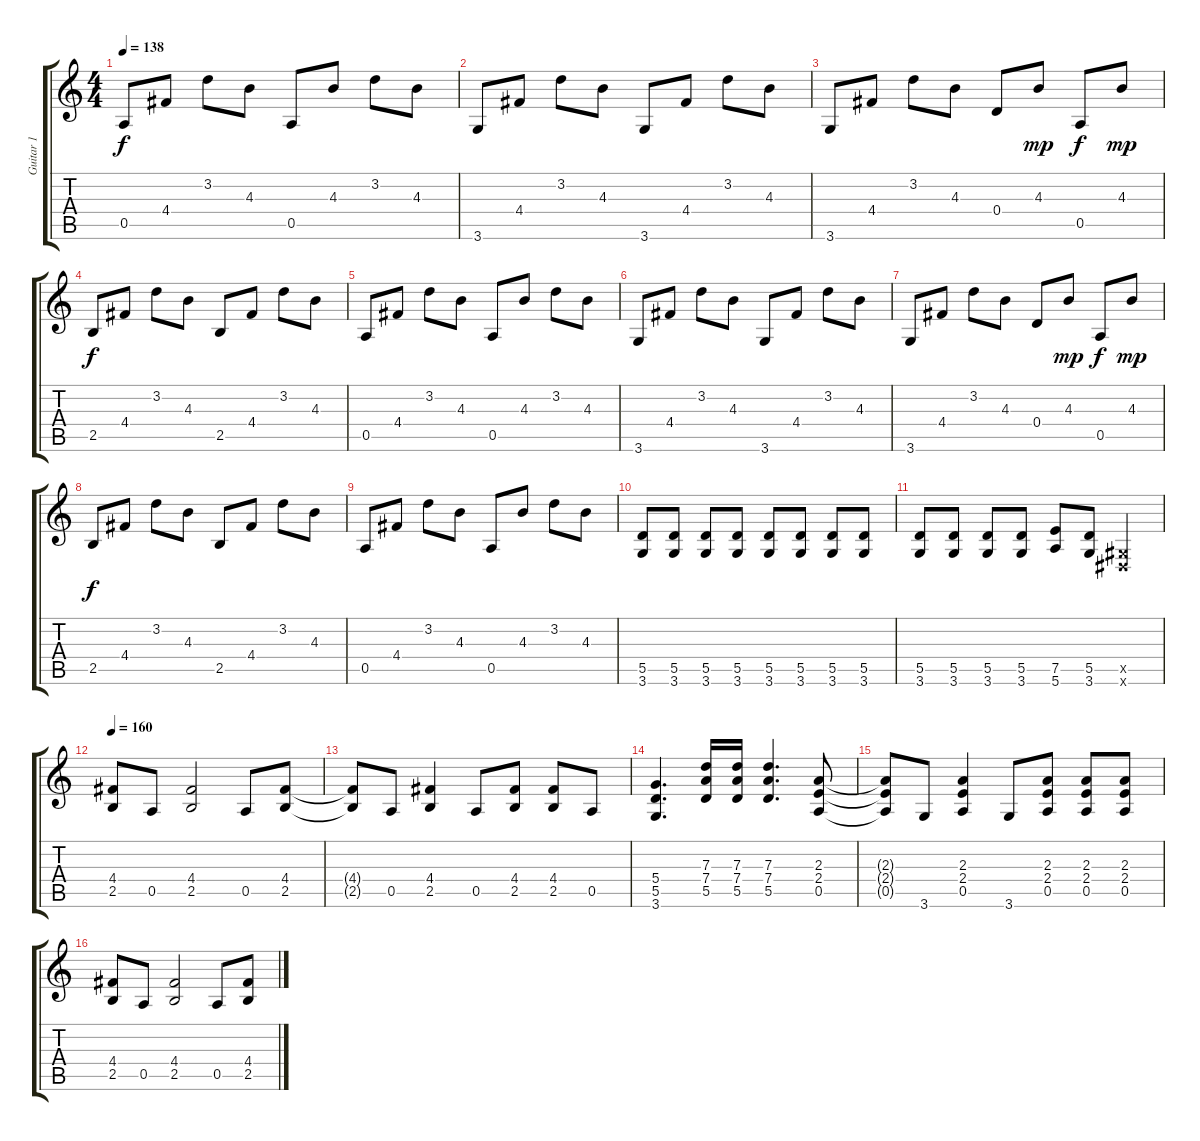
\track ("Guitar 1" "Guitar 1") {instrument distortionguitar}
\staff {score tabs}
\tuning (E4 B3 G3 D3 A2 E2) {hide}
\ts (4 4)
\tempo 138
\clef g2
\ks c
0.5.8{dy f} 4.4.8 3.2.8 4.3.8 0.5.8 4.3.8 3.2.8 4.3.8 |
3.6.8 4.4.8 3.2.8 4.3.8 3.6.8 4.4.8 3.2.8 4.3.8 |
3.6.8 4.4.8 3.2.8 4.3.8 0.4.8 4.3.8{dy mp} 0.5.8{dy f} 4.3.8{dy mp} |
2.5.8{dy f} 4.4.8 3.2.8 4.3.8 2.5.8 4.4.8 3.2.8 4.3.8 |
0.5.8 4.4.8 3.2.8 4.3.8 0.5.8 4.3.8 3.2.8 4.3.8 |
3.6.8 4.4.8 3.2.8 4.3.8 3.6.8 4.4.8 3.2.8 4.3.8 |
3.6.8 4.4.8 3.2.8 4.3.8 0.4.8 4.3.8{dy mp} 0.5.8{dy f} 4.3.8{dy mp} |
2.5.8{dy f} 4.4.8 3.2.8 4.3.8 2.5.8 4.4.8 3.2.8 4.3.8 |
0.5.8 4.4.8 3.2.8 4.3.8 0.5.8 4.3.8 3.2.8 4.3.8 |
(5.5 3.6).8{instrument distortionguitar} (5.5 3.6).8 (5.5 3.6).8 (5.5 3.6).8 (5.5 3.6).8 (5.5 3.6).8 (5.5 3.6).8 (5.5 3.6).8 |
(5.5 3.6).8 (5.5 3.6).8 (5.5 3.6).8 (5.5 3.6).8 (7.5 5.6).8 (5.5 3.6).8 (-1.5{x} -1.6{x}).4 |
\tempo 136
\tempo 160
(4.4 2.5).8 0.5.8 (4.4 2.5).2 0.5.8 (4.4 2.5).8 |
(4.4{t} 2.5{t}).8 0.5.8 (4.4 2.5).4 0.5.8 (4.4 2.5).8 (4.4 2.5).8 0.5.8 |
(5.4 5.5 3.6).4{d} (7.3 7.4 5.5).16 (7.3 7.4 5.5).16 (7.3 7.4 5.5).4{d} (2.3 2.4 0.5).8 |
(2.3{t} 2.4{t} 0.5{t}).8 3.6.8 (2.3 2.4 0.5).4 3.6.8 (2.3 2.4 0.5).8 (2.3 2.4 0.5).8 (2.3 2.4 0.5).8 |
(4.4 2.5).8 0.5.8 (4.4 2.5).2 0.5.8 (4.4 2.5).8
